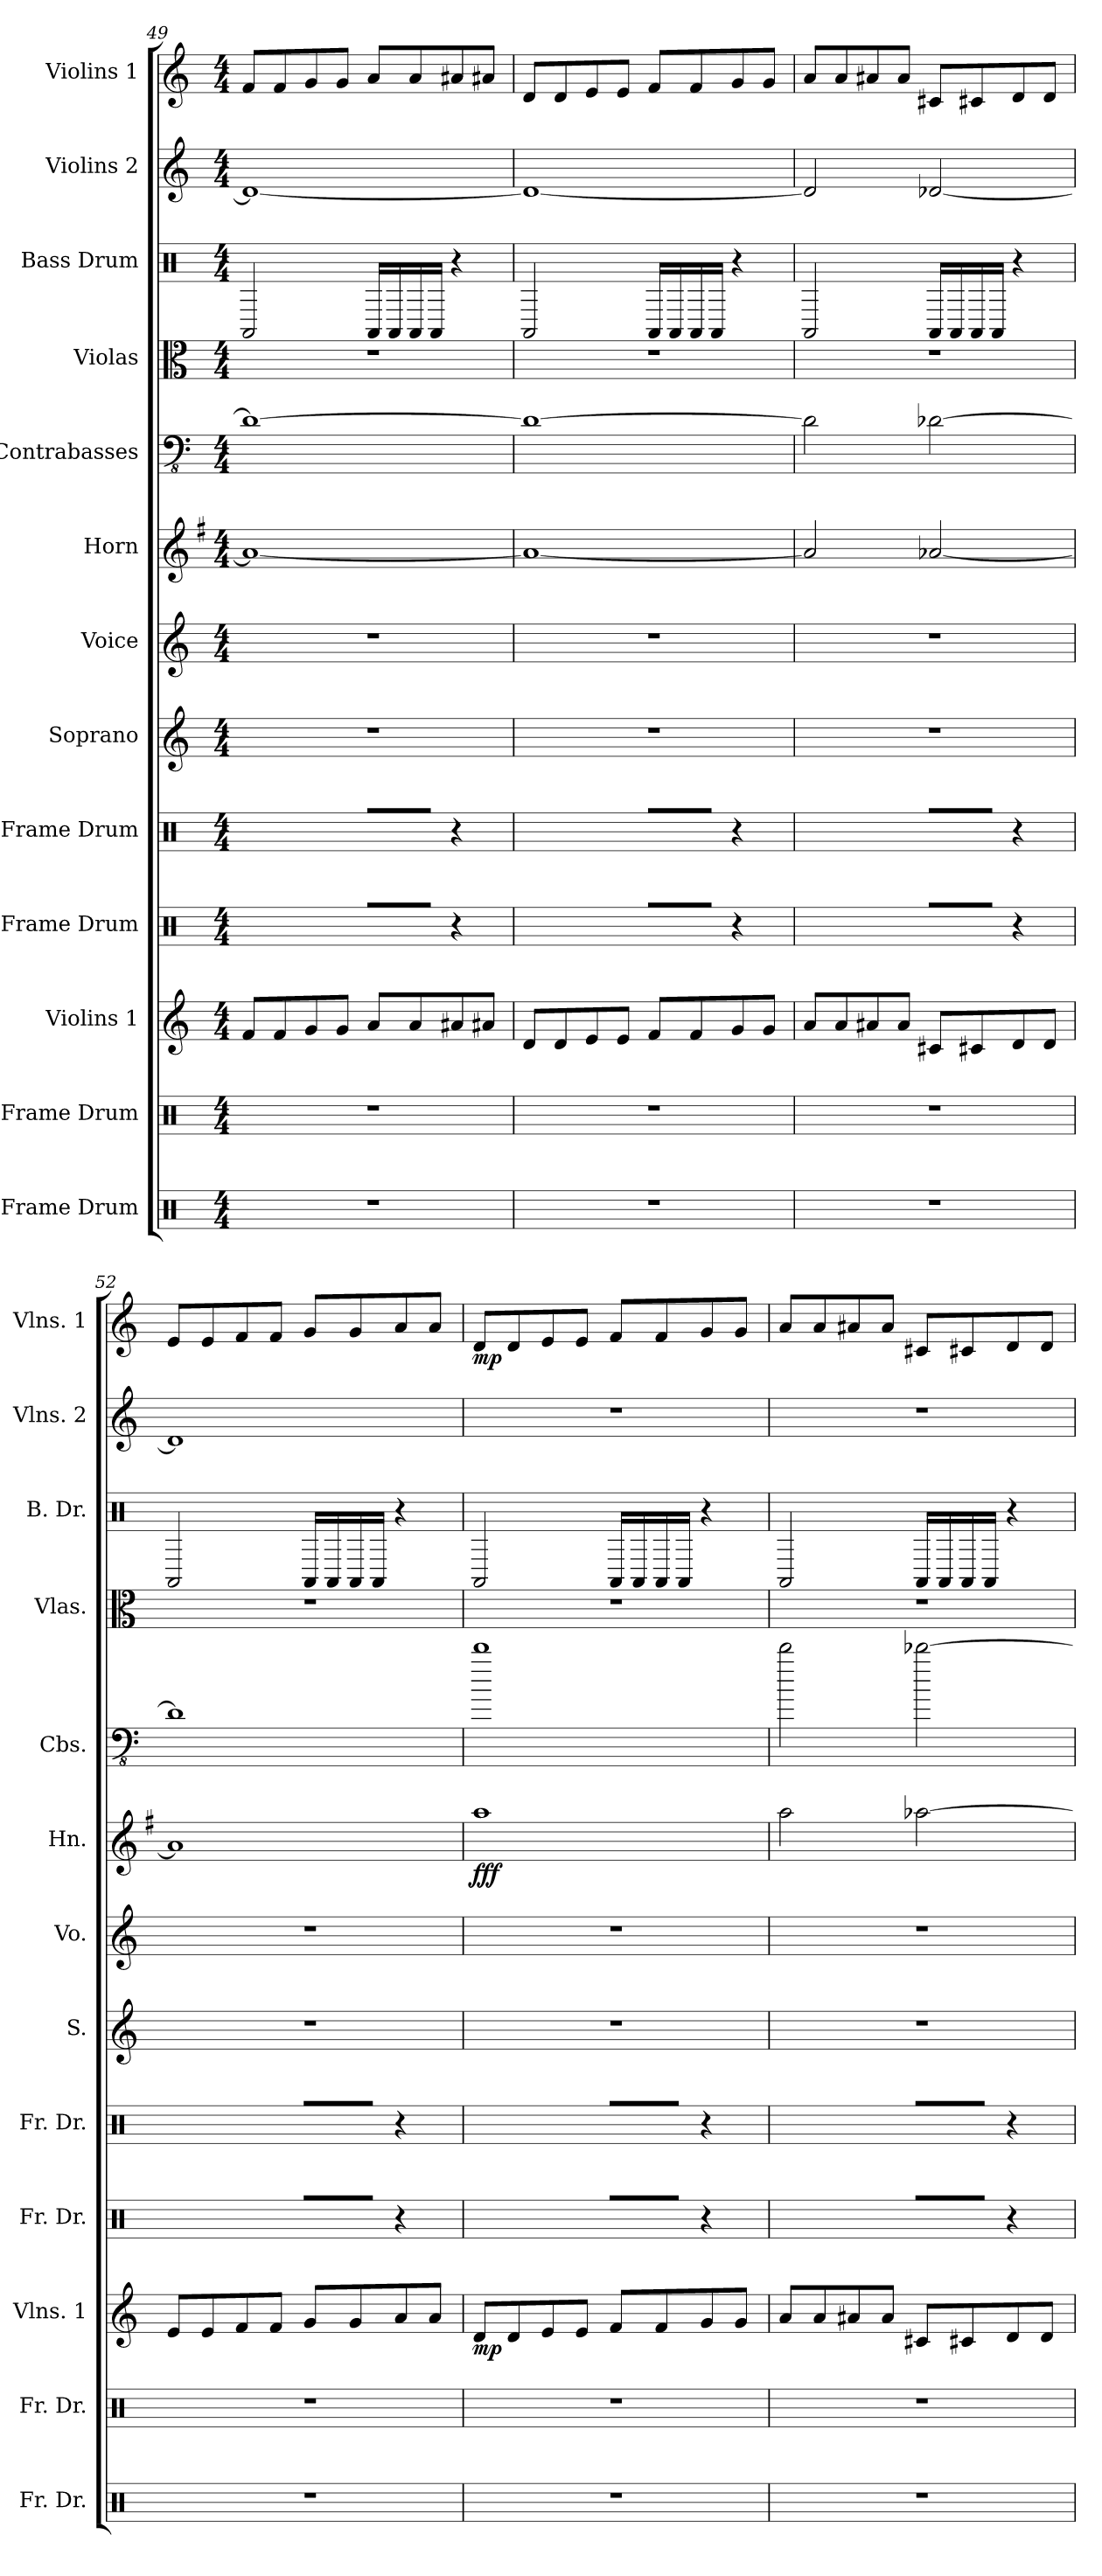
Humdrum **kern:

**kern	**kern	**kern	**dynam	**kern	**kern	**kern	**kern	**kern	**dynam	**kern	**kern	**kern	**kern	**kern	**dynam
*part13	*part12	*part11	*part11	*part10	*part9	*part8	*part7	*part6	*part6	*part5	*part4	*part3	*part2	*part1	*part1
*staff13	*staff12	*staff11	*staff11	*staff10	*staff9	*staff8	*staff7	*staff6	*staff6	*staff5	*staff4	*staff3	*staff2	*staff1	*staff1
*I"Frame Drum	*I"Frame Drum	*I"Violins 1	*	*I"Frame Drum	*I"Frame Drum	*I"Soprano	*I"Voice	*I"Horn	*	*I"Contrabasses	*I"Violas	*I"Bass Drum	*I"Violins 2	*I"Violins 1	*
*I'Fr. Dr.	*I'Fr. Dr.	*I'Vlns. 1	*	*I'Fr. Dr.	*I'Fr. Dr.	*I'S.	*I'Vo.	*I'Hn.	*	*I'Cbs.	*I'Vlas.	*I'B. Dr.	*I'Vlns. 2	*I'Vlns. 1	*
!!LO:PB:g=z
*clefX	*clefX	*clefG2	*	*clefX	*clefX	*clefG2	*clefG2	*clefG2	*	*clefFv4	*clefC3	*clefX	*clefG2	*clefG2	*
*	*	*	*	*	*	*	*	*ITrd4c7	*	*	*	*	*	*	*
*k[]	*k[]	*k[]	*	*k[]	*k[]	*k[]	*k[]	*k[]	*	*k[]	*k[]	*k[]	*k[]	*k[]	*
*C:	*C:	*C:	*	*C:	*C:	*C:	*C:	*C:	*	*C:	*C:	*C:	*C:	*C:	*
*M4/4	*M4/4	*M4/4	*	*M4/4	*M4/4	*M4/4	*M4/4	*M4/4	*	*M4/4	*M4/4	*M4/4	*M4/4	*M4/4	*
=49	=49	=49	=49	=49	=49	=49	=49	=49	=49	=49	=49	=49	=49	=49	=49
1r	1r	8f/L	.	2R/	2R/	1r	1r	1d_	.	1D_	1r	2RAA/	1d_	8f/L	.
.	.	8f/	.	.	.	.	.	.	.	.	.	.	.	8f/	.
.	.	8g/	.	.	.	.	.	.	.	.	.	.	.	8g/	.
.	.	8g/J	.	.	.	.	.	.	.	.	.	.	.	8g/J	.
.	.	8a/L	.	16R/LL	16R/LL	.	.	.	.	.	.	16RAA/LL	.	8a/L	.
.	.	.	.	16R/	16R/	.	.	.	.	.	.	16RAA/	.	.	.
.	.	8a/	.	16R/	16R/	.	.	.	.	.	.	16RAA/	.	8a/	.
.	.	.	.	16R/JJ	16R/JJ	.	.	.	.	.	.	16RAA/JJ	.	.	.
.	.	8a#X/	.	4r	4r	.	.	.	.	.	.	4r	.	8a#X/	.
.	.	8a#X/J	.	.	.	.	.	.	.	.	.	.	.	8a#X/J	.
=50	=50	=50	=50	=50	=50	=50	=50	=50	=50	=50	=50	=50	=50	=50	=50
1r	1r	8d/L	.	2R/	2R/	1r	1r	1d_	.	1D_	1r	2RAA/	1d_	8d/L	.
.	.	8d/	.	.	.	.	.	.	.	.	.	.	.	8d/	.
.	.	8e/	.	.	.	.	.	.	.	.	.	.	.	8e/	.
.	.	8e/J	.	.	.	.	.	.	.	.	.	.	.	8e/J	.
.	.	8f/L	.	16R/LL	16R/LL	.	.	.	.	.	.	16RAA/LL	.	8f/L	.
.	.	.	.	16R/	16R/	.	.	.	.	.	.	16RAA/	.	.	.
.	.	8f/	.	16R/	16R/	.	.	.	.	.	.	16RAA/	.	8f/	.
.	.	.	.	16R/JJ	16R/JJ	.	.	.	.	.	.	16RAA/JJ	.	.	.
.	.	8g/	.	4r	4r	.	.	.	.	.	.	4r	.	8g/	.
.	.	8g/J	.	.	.	.	.	.	.	.	.	.	.	8g/J	.
=51	=51	=51	=51	=51	=51	=51	=51	=51	=51	=51	=51	=51	=51	=51	=51
1r	1r	8a/L	.	2R/	2R/	1r	1r	2d/]	.	2D\]	1r	2RAA/	2d/]	8a/L	.
.	.	8a/	.	.	.	.	.	.	.	.	.	.	.	8a/	.
.	.	8a#X/	.	.	.	.	.	.	.	.	.	.	.	8a#X/	.
.	.	8a#/J	.	.	.	.	.	.	.	.	.	.	.	8a#/J	.
.	.	8c#X/L	.	16R/LL	16R/LL	.	.	[2d-X/	.	[2D-X\	.	16RAA/LL	[2d-X/	8c#X/L	.
.	.	.	.	16R/	16R/	.	.	.	.	.	.	16RAA/	.	.	.
.	.	8c#X/	.	16R/	16R/	.	.	.	.	.	.	16RAA/	.	8c#X/	.
.	.	.	.	16R/JJ	16R/JJ	.	.	.	.	.	.	16RAA/JJ	.	.	.
.	.	8d/	.	4r	4r	.	.	.	.	.	.	4r	.	8d/	.
.	.	8d/J	.	.	.	.	.	.	.	.	.	.	.	8d/J	.
!!LO:PB:g=z
=52	=52	=52	=52	=52	=52	=52	=52	=52	=52	=52	=52	=52	=52	=52	=52
1r	1r	8e/L	.	2R/	2R/	1r	1r	1d-]	.	1D-]	1r	2RAA/	1d-]	8e/L	.
.	.	8e/	.	.	.	.	.	.	.	.	.	.	.	8e/	.
.	.	8f/	.	.	.	.	.	.	.	.	.	.	.	8f/	.
.	.	8f/J	.	.	.	.	.	.	.	.	.	.	.	8f/J	.
.	.	8g/L	.	16R/LL	16R/LL	.	.	.	.	.	.	16RAA/LL	.	8g/L	.
.	.	.	.	16R/	16R/	.	.	.	.	.	.	16RAA/	.	.	.
.	.	8g/	.	16R/	16R/	.	.	.	.	.	.	16RAA/	.	8g/	.
.	.	.	.	16R/JJ	16R/JJ	.	.	.	.	.	.	16RAA/JJ	.	.	.
.	.	8a/	.	4r	4r	.	.	.	.	.	.	4r	.	8a/	.
.	.	8a/J	.	.	.	.	.	.	.	.	.	.	.	8a/J	.
=53	=53	=53	=53	=53	=53	=53	=53	=53	=53	=53	=53	=53	=53	=53	=53
!	!	!	!LO:DY:b	!	!	!	!	!	!LO:DY:b	!	!	!	!	!	!LO:DY:b
1r	1r	8d/L	mp	2R/	2R/	1r	1r	1dd	fff	1dd	1r	2RAA/	1r	8d/L	mp
.	.	8d/	.	.	.	.	.	.	.	.	.	.	.	8d/	.
.	.	8e/	.	.	.	.	.	.	.	.	.	.	.	8e/	.
.	.	8e/J	.	.	.	.	.	.	.	.	.	.	.	8e/J	.
.	.	8f/L	.	16R/LL	16R/LL	.	.	.	.	.	.	16RAA/LL	.	8f/L	.
.	.	.	.	16R/	16R/	.	.	.	.	.	.	16RAA/	.	.	.
.	.	8f/	.	16R/	16R/	.	.	.	.	.	.	16RAA/	.	8f/	.
.	.	.	.	16R/JJ	16R/JJ	.	.	.	.	.	.	16RAA/JJ	.	.	.
.	.	8g/	.	4r	4r	.	.	.	.	.	.	4r	.	8g/	.
.	.	8g/J	.	.	.	.	.	.	.	.	.	.	.	8g/J	.
!!LO:PB:g=z
=54	=54	=54	=54	=54	=54	=54	=54	=54	=54	=54	=54	=54	=54	=54	=54
1r	1r	8a/L	.	2R/	2R/	1r	1r	2dd\	.	2dd\	1r	2RAA/	1r	8a/L	.
.	.	8a/	.	.	.	.	.	.	.	.	.	.	.	8a/	.
.	.	8a#X/	.	.	.	.	.	.	.	.	.	.	.	8a#X/	.
.	.	8a#/J	.	.	.	.	.	.	.	.	.	.	.	8a#/J	.
.	.	8c#X/L	.	16R/LL	16R/LL	.	.	[2dd-X\	.	[2dd-X\	.	16RAA/LL	.	8c#X/L	.
.	.	.	.	16R/	16R/	.	.	.	.	.	.	16RAA/	.	.	.
.	.	8c#X/	.	16R/	16R/	.	.	.	.	.	.	16RAA/	.	8c#X/	.
.	.	.	.	16R/JJ	16R/JJ	.	.	.	.	.	.	16RAA/JJ	.	.	.
.	.	8d/	.	4r	4r	.	.	.	.	.	.	4r	.	8d/	.
.	.	8d/J	.	.	.	.	.	.	.	.	.	.	.	8d/J	.
=	=	=	=	=	=	=	=	=	=	=	=	=	=	=	=
*-	*-	*-	*-	*-	*-	*-	*-	*-	*-	*-	*-	*-	*-	*-	*-
